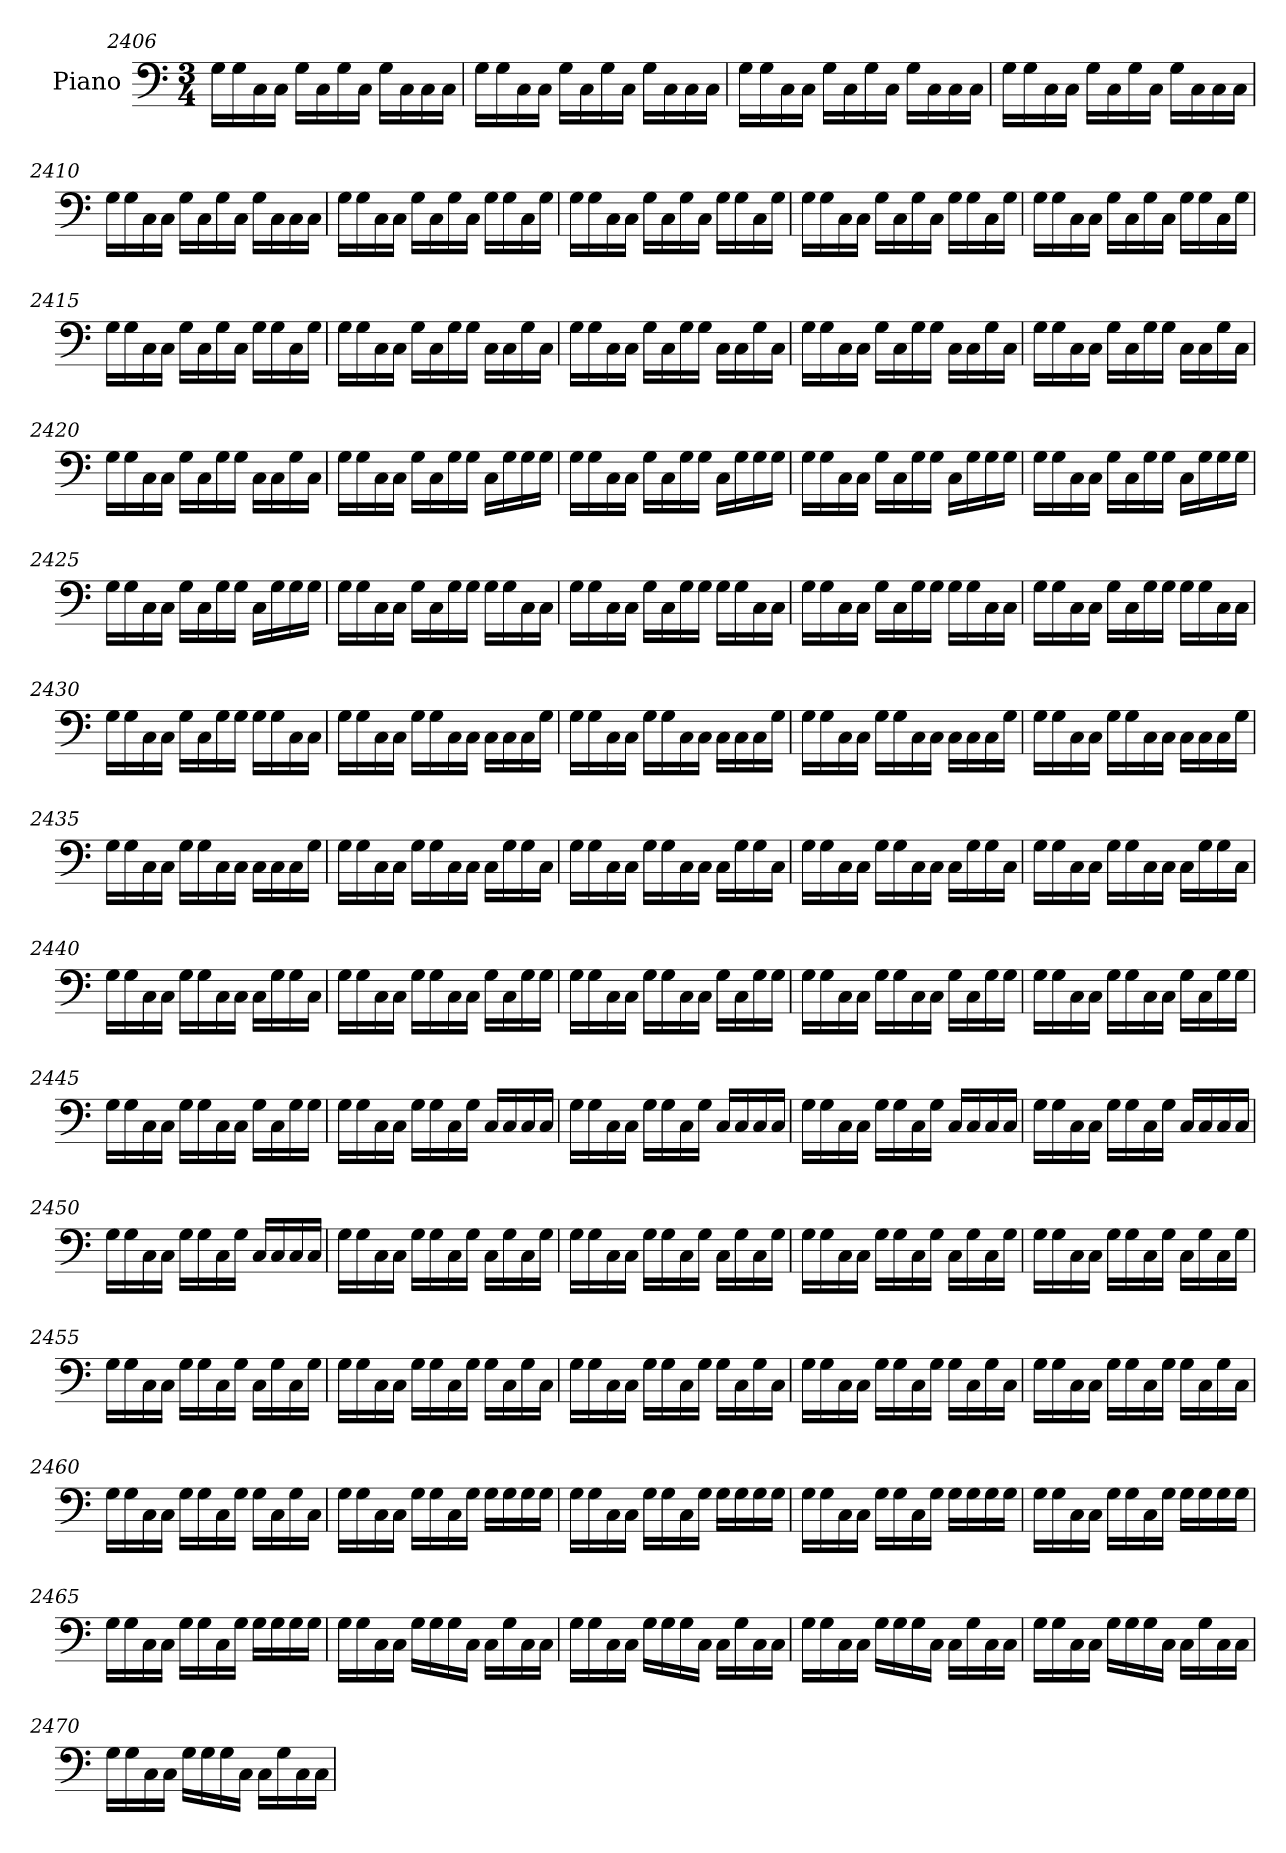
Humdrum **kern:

**kern
*part1
*staff1
*I"Piano
*I'Pno.
*clefF4
*k[]
*M3/4
=2406
16G\LL
16G\
16C\
16C\JJ
16G\LL
16C\
16G\
16C\JJ
16G\LL
16C\
16C\
16C\JJ
!!LO:LB:g=z
=2407
16G\LL
16G\
16C\
16C\JJ
16G\LL
16C\
16G\
16C\JJ
16G\LL
16C\
16C\
16C\JJ
=2408
16G\LL
16G\
16C\
16C\JJ
16G\LL
16C\
16G\
16C\JJ
16G\LL
16C\
16C\
16C\JJ
=2409
16G\LL
16G\
16C\
16C\JJ
16G\LL
16C\
16G\
16C\JJ
16G\LL
16C\
16C\
16C\JJ
!!LO:LB:g=z
=2410
16G\LL
16G\
16C\
16C\JJ
16G\LL
16C\
16G\
16C\JJ
16G\LL
16C\
16C\
16C\JJ
=2411
16G\LL
16G\
16C\
16C\JJ
16G\LL
16C\
16G\
16C\JJ
16G\LL
16G\
16C\
16G\JJ
=2412
16G\LL
16G\
16C\
16C\JJ
16G\LL
16C\
16G\
16C\JJ
16G\LL
16G\
16C\
16G\JJ
!!LO:LB:g=z
=2413
16G\LL
16G\
16C\
16C\JJ
16G\LL
16C\
16G\
16C\JJ
16G\LL
16G\
16C\
16G\JJ
=2414
16G\LL
16G\
16C\
16C\JJ
16G\LL
16C\
16G\
16C\JJ
16G\LL
16G\
16C\
16G\JJ
=2415
16G\LL
16G\
16C\
16C\JJ
16G\LL
16C\
16G\
16C\JJ
16G\LL
16G\
16C\
16G\JJ
!!LO:PB:g=z
=2416
16G\LL
16G\
16C\
16C\JJ
16G\LL
16C\
16G\
16G\JJ
16C\LL
16C\
16G\
16C\JJ
=2417
16G\LL
16G\
16C\
16C\JJ
16G\LL
16C\
16G\
16G\JJ
16C\LL
16C\
16G\
16C\JJ
=2418
16G\LL
16G\
16C\
16C\JJ
16G\LL
16C\
16G\
16G\JJ
16C\LL
16C\
16G\
16C\JJ
!!LO:LB:g=z
=2419
16G\LL
16G\
16C\
16C\JJ
16G\LL
16C\
16G\
16G\JJ
16C\LL
16C\
16G\
16C\JJ
=2420
16G\LL
16G\
16C\
16C\JJ
16G\LL
16C\
16G\
16G\JJ
16C\LL
16C\
16G\
16C\JJ
=2421
16G\LL
16G\
16C\
16C\JJ
16G\LL
16C\
16G\
16G\JJ
16C\LL
16G\
16G\
16G\JJ
!!LO:LB:g=z
=2422
16G\LL
16G\
16C\
16C\JJ
16G\LL
16C\
16G\
16G\JJ
16C\LL
16G\
16G\
16G\JJ
=2423
16G\LL
16G\
16C\
16C\JJ
16G\LL
16C\
16G\
16G\JJ
16C\LL
16G\
16G\
16G\JJ
=2424
16G\LL
16G\
16C\
16C\JJ
16G\LL
16C\
16G\
16G\JJ
16C\LL
16G\
16G\
16G\JJ
!!LO:LB:g=z
=2425
16G\LL
16G\
16C\
16C\JJ
16G\LL
16C\
16G\
16G\JJ
16C\LL
16G\
16G\
16G\JJ
=2426
16G\LL
16G\
16C\
16C\JJ
16G\LL
16C\
16G\
16G\JJ
16G\LL
16G\
16C\
16C\JJ
=2427
16G\LL
16G\
16C\
16C\JJ
16G\LL
16C\
16G\
16G\JJ
16G\LL
16G\
16C\
16C\JJ
!!LO:LB:g=z
=2428
16G\LL
16G\
16C\
16C\JJ
16G\LL
16C\
16G\
16G\JJ
16G\LL
16G\
16C\
16C\JJ
=2429
16G\LL
16G\
16C\
16C\JJ
16G\LL
16C\
16G\
16G\JJ
16G\LL
16G\
16C\
16C\JJ
=2430
16G\LL
16G\
16C\
16C\JJ
16G\LL
16C\
16G\
16G\JJ
16G\LL
16G\
16C\
16C\JJ
!!LO:LB:g=z
=2431
16G\LL
16G\
16C\
16C\JJ
16G\LL
16G\
16C\
16C\JJ
16C\LL
16C\
16C\
16G\JJ
=2432
16G\LL
16G\
16C\
16C\JJ
16G\LL
16G\
16C\
16C\JJ
16C\LL
16C\
16C\
16G\JJ
=2433
16G\LL
16G\
16C\
16C\JJ
16G\LL
16G\
16C\
16C\JJ
16C\LL
16C\
16C\
16G\JJ
!!LO:LB:g=z
=2434
16G\LL
16G\
16C\
16C\JJ
16G\LL
16G\
16C\
16C\JJ
16C\LL
16C\
16C\
16G\JJ
=2435
16G\LL
16G\
16C\
16C\JJ
16G\LL
16G\
16C\
16C\JJ
16C\LL
16C\
16C\
16G\JJ
=2436
16G\LL
16G\
16C\
16C\JJ
16G\LL
16G\
16C\
16C\JJ
16C\LL
16G\
16G\
16C\JJ
!!LO:LB:g=z
=2437
16G\LL
16G\
16C\
16C\JJ
16G\LL
16G\
16C\
16C\JJ
16C\LL
16G\
16G\
16C\JJ
=2438
16G\LL
16G\
16C\
16C\JJ
16G\LL
16G\
16C\
16C\JJ
16C\LL
16G\
16G\
16C\JJ
=2439
16G\LL
16G\
16C\
16C\JJ
16G\LL
16G\
16C\
16C\JJ
16C\LL
16G\
16G\
16C\JJ
!!LO:LB:g=z
=2440
16G\LL
16G\
16C\
16C\JJ
16G\LL
16G\
16C\
16C\JJ
16C\LL
16G\
16G\
16C\JJ
=2441
16G\LL
16G\
16C\
16C\JJ
16G\LL
16G\
16C\
16C\JJ
16G\LL
16C\
16G\
16G\JJ
=2442
16G\LL
16G\
16C\
16C\JJ
16G\LL
16G\
16C\
16C\JJ
16G\LL
16C\
16G\
16G\JJ
!!LO:LB:g=z
=2443
16G\LL
16G\
16C\
16C\JJ
16G\LL
16G\
16C\
16C\JJ
16G\LL
16C\
16G\
16G\JJ
=2444
16G\LL
16G\
16C\
16C\JJ
16G\LL
16G\
16C\
16C\JJ
16G\LL
16C\
16G\
16G\JJ
=2445
16G\LL
16G\
16C\
16C\JJ
16G\LL
16G\
16C\
16C\JJ
16G\LL
16C\
16G\
16G\JJ
!!LO:LB:g=z
=2446
16G\LL
16G\
16C\
16C\JJ
16G\LL
16G\
16C\
16G\JJ
16C/LL
16C/
16C/
16C/JJ
=2447
16G\LL
16G\
16C\
16C\JJ
16G\LL
16G\
16C\
16G\JJ
16C/LL
16C/
16C/
16C/JJ
=2448
16G\LL
16G\
16C\
16C\JJ
16G\LL
16G\
16C\
16G\JJ
16C/LL
16C/
16C/
16C/JJ
!!LO:PB:g=z
=2449
16G\LL
16G\
16C\
16C\JJ
16G\LL
16G\
16C\
16G\JJ
16C/LL
16C/
16C/
16C/JJ
=2450
16G\LL
16G\
16C\
16C\JJ
16G\LL
16G\
16C\
16G\JJ
16C/LL
16C/
16C/
16C/JJ
=2451
16G\LL
16G\
16C\
16C\JJ
16G\LL
16G\
16C\
16G\JJ
16C\LL
16G\
16C\
16G\JJ
!!LO:LB:g=z
=2452
16G\LL
16G\
16C\
16C\JJ
16G\LL
16G\
16C\
16G\JJ
16C\LL
16G\
16C\
16G\JJ
=2453
16G\LL
16G\
16C\
16C\JJ
16G\LL
16G\
16C\
16G\JJ
16C\LL
16G\
16C\
16G\JJ
=2454
16G\LL
16G\
16C\
16C\JJ
16G\LL
16G\
16C\
16G\JJ
16C\LL
16G\
16C\
16G\JJ
!!LO:LB:g=z
=2455
16G\LL
16G\
16C\
16C\JJ
16G\LL
16G\
16C\
16G\JJ
16C\LL
16G\
16C\
16G\JJ
=2456
16G\LL
16G\
16C\
16C\JJ
16G\LL
16G\
16C\
16G\JJ
16G\LL
16C\
16G\
16C\JJ
=2457
16G\LL
16G\
16C\
16C\JJ
16G\LL
16G\
16C\
16G\JJ
16G\LL
16C\
16G\
16C\JJ
!!LO:LB:g=z
=2458
16G\LL
16G\
16C\
16C\JJ
16G\LL
16G\
16C\
16G\JJ
16G\LL
16C\
16G\
16C\JJ
=2459
16G\LL
16G\
16C\
16C\JJ
16G\LL
16G\
16C\
16G\JJ
16G\LL
16C\
16G\
16C\JJ
=2460
16G\LL
16G\
16C\
16C\JJ
16G\LL
16G\
16C\
16G\JJ
16G\LL
16C\
16G\
16C\JJ
!!LO:LB:g=z
=2461
16G\LL
16G\
16C\
16C\JJ
16G\LL
16G\
16C\
16G\JJ
16G\LL
16G\
16G\
16G\JJ
=2462
16G\LL
16G\
16C\
16C\JJ
16G\LL
16G\
16C\
16G\JJ
16G\LL
16G\
16G\
16G\JJ
=2463
16G\LL
16G\
16C\
16C\JJ
16G\LL
16G\
16C\
16G\JJ
16G\LL
16G\
16G\
16G\JJ
!!LO:LB:g=z
=2464
16G\LL
16G\
16C\
16C\JJ
16G\LL
16G\
16C\
16G\JJ
16G\LL
16G\
16G\
16G\JJ
=2465
16G\LL
16G\
16C\
16C\JJ
16G\LL
16G\
16C\
16G\JJ
16G\LL
16G\
16G\
16G\JJ
=2466
16G\LL
16G\
16C\
16C\JJ
16G\LL
16G\
16G\
16C\JJ
16C\LL
16G\
16C\
16C\JJ
!!LO:LB:g=z
=2467
16G\LL
16G\
16C\
16C\JJ
16G\LL
16G\
16G\
16C\JJ
16C\LL
16G\
16C\
16C\JJ
=2468
16G\LL
16G\
16C\
16C\JJ
16G\LL
16G\
16G\
16C\JJ
16C\LL
16G\
16C\
16C\JJ
=2469
16G\LL
16G\
16C\
16C\JJ
16G\LL
16G\
16G\
16C\JJ
16C\LL
16G\
16C\
16C\JJ
!!LO:LB:g=z
=2470
16G\LL
16G\
16C\
16C\JJ
16G\LL
16G\
16G\
16C\JJ
16C\LL
16G\
16C\
16C\JJ
=
*-
